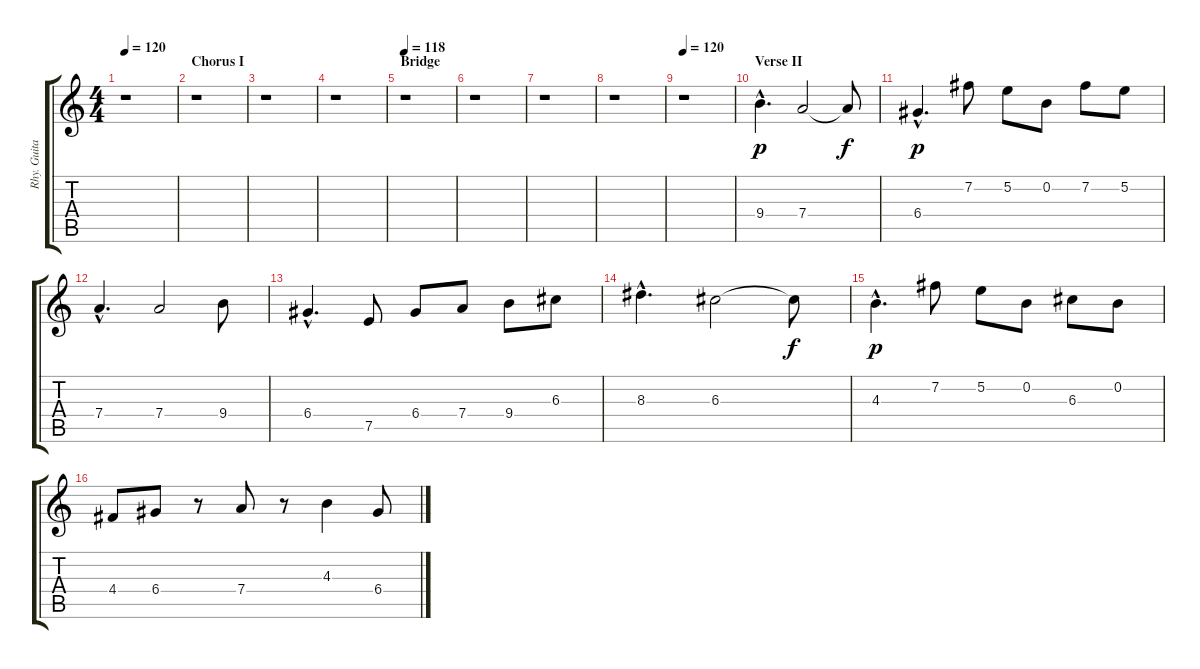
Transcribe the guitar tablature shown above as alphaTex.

\track ("Rhy. Guitar" "Rhy. Guita") {instrument overdrivenguitar}
\staff {score tabs}
\tuning (E4 B3 G3 D3 A2 E2) {hide}
\ts (4 4)
\tempo 120
\clef g2
\ks c
r.1{dy p} |
\section ("" "Chorus I")
r.1 |
r.1 |
r.1 |
\section ("" "Bridge")
\tempo 118
r.1 |
r.1 |
r.1 |
r.1 |
\tempo 120
r.1 |
\section ("" "Verse II")
9.4{hac}.4{d} 7.4.2 7.4{t}.8{dy f} |
6.4{hac}.4{d dy p} 7.2.8 5.2.8 0.2.8 7.2.8 5.2.8 |
7.4{hac}.4{d} 7.4.2 9.4.8 |
6.4{hac}.4{d} 7.5.8 6.4.8 7.4.8 9.4.8 6.3.8 |
8.3{hac}.4{d} 6.3.2 6.3{t}.8{dy f} |
4.3{hac}.4{d dy p} 7.2.8 5.2.8 0.2.8 6.3.8 0.2.8 |
4.4.8 6.4.8 r.8 7.4.8 r.8 4.3.4 6.4.8
